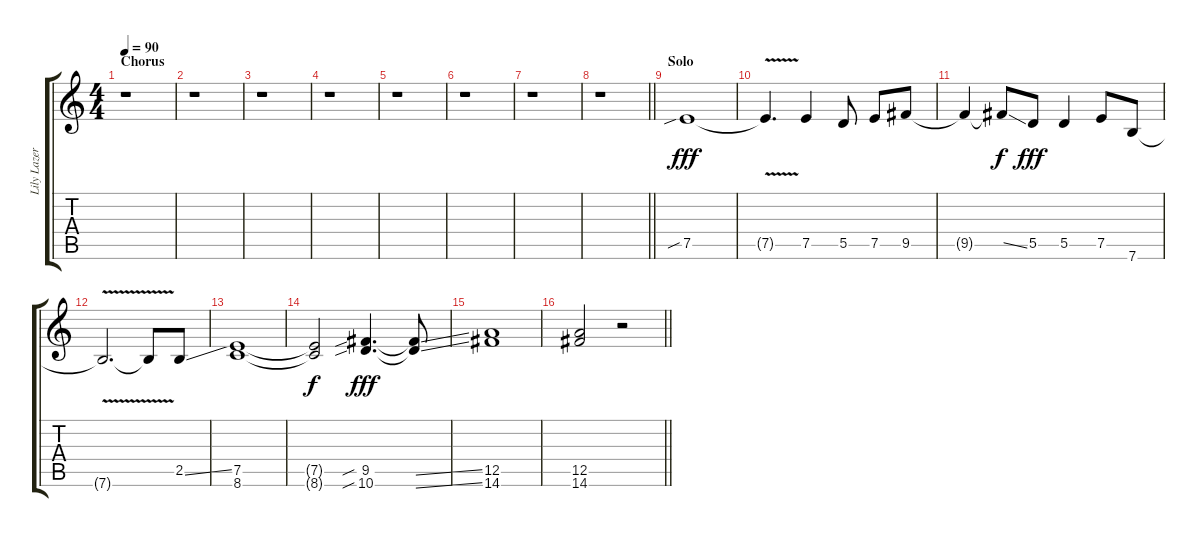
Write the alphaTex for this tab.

\track ("Lily Lazer (Guitar)" "Lily Lazer") {instrument acousticguitarnylon}
\staff {score tabs}
\tuning (E4 B3 G3 D3 A2 E2) {hide}
\ts (4 4)
\section ("" "Chorus")
\tempo 90
\clef g2
\ks c
r.1{dy fff} |
r.1 |
r.1 |
r.1 |
r.1 |
r.1 |
r.1 |
\barLineRight lightlight
r.1 |
\section ("" "Solo")
7.5{sib}.1 |
7.5{v t}.4{d} 7.5.4 5.5.8 7.5.8 9.5.8 |
9.5{t}.4 9.5{ss t}.8{dy f} 5.5.8{dy fff} 5.5.4 7.5.8 7.6.8 |
7.6{v t}.2{d} 7.6{t}.8 2.5{ss}.8 |
(7.5 8.6).1 |
(7.5{t} 8.6{t}).2{dy f} (9.5{sib} 10.6{sib}).4{d dy fff} (9.5{ss t} 10.6{ss t}).8 |
(12.5 14.6).1 |
\barLineRight lightlight
(12.5 14.6).2 r.2
